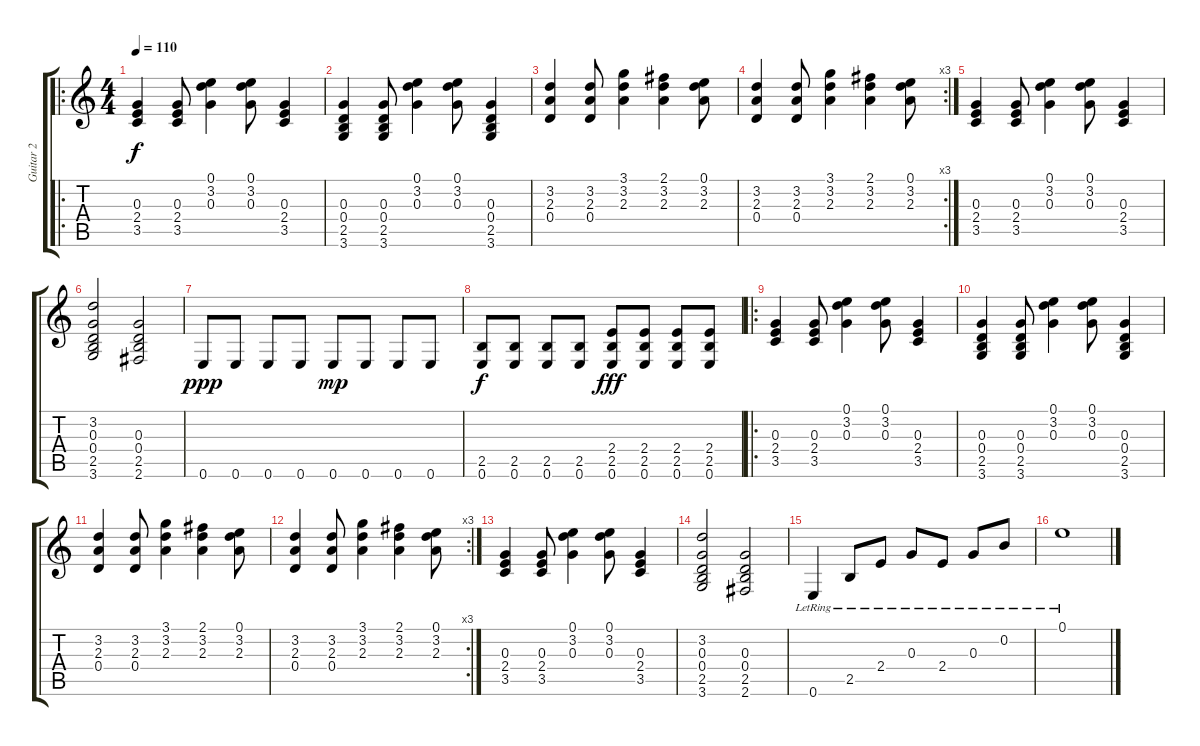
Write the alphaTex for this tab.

\track ("Guitar 2" "Guitar 2") {instrument acousticguitarnylon}
\staff {score tabs}
\tuning (E4 B3 G3 D3 A2 E2) {hide}
\ro
\ts (4 4)
\tempo 110
\clef g2
\ks c
(0.3 2.4 3.5).4{dy f} (0.3 2.4 3.5).8 (0.1 3.2 0.3).4 (0.1 3.2 0.3).8 (0.3 2.4 3.5).4 |
(0.3 0.4 2.5 3.6).4 (0.3 0.4 2.5 3.6).8 (0.1 3.2 0.3).4 (0.1 3.2 0.3).8 (0.3 0.4 2.5 3.6).4 |
(3.2 2.3 0.4).4 (3.2 2.3 0.4).8 (3.1 3.2 2.3).4 (2.1 3.2 2.3).4 (0.1 3.2 2.3).8 |
\rc 3
(3.2 2.3 0.4).4 (3.2 2.3 0.4).8 (3.1 3.2 2.3).4 (2.1 3.2 2.3).4 (0.1 3.2 2.3).8 |
(0.3 2.4 3.5).4 (0.3 2.4 3.5).8 (0.1 3.2 0.3).4 (0.1 3.2 0.3).8 (0.3 2.4 3.5).4 |
(3.2 0.3 0.4 2.5 3.6).2 (0.3 0.4 2.5 2.6).2 |
0.6.8{dy ppp} 0.6.8 0.6.8 0.6.8 0.6.8{dy mp} 0.6.8 0.6.8 0.6.8 |
(2.5 0.6).8{dy f} (2.5 0.6).8 (2.5 0.6).8 (2.5 0.6).8 (2.4 2.5 0.6).8{dy fff} (2.4 2.5 0.6).8 (2.4 2.5 0.6).8 (2.4 2.5 0.6).8 |
\ro
(0.3 2.4 3.5).4 (0.3 2.4 3.5).8 (0.1 3.2 0.3).4 (0.1 3.2 0.3).8 (0.3 2.4 3.5).4 |
(0.3 0.4 2.5 3.6).4 (0.3 0.4 2.5 3.6).8 (0.1 3.2 0.3).4 (0.1 3.2 0.3).8 (0.3 0.4 2.5 3.6).4 |
(3.2 2.3 0.4).4 (3.2 2.3 0.4).8 (3.1 3.2 2.3).4 (2.1 3.2 2.3).4 (0.1 3.2 2.3).8 |
\rc 3
(3.2 2.3 0.4).4 (3.2 2.3 0.4).8 (3.1 3.2 2.3).4 (2.1 3.2 2.3).4 (0.1 3.2 2.3).8 |
(0.3 2.4 3.5).4 (0.3 2.4 3.5).8 (0.1 3.2 0.3).4 (0.1 3.2 0.3).8 (0.3 2.4 3.5).4 |
(3.2 0.3 0.4 2.5 3.6).2 (0.3 0.4 2.5 2.6).2 |
0.6{lr}.4 2.5{lr}.8 2.4{lr}.8 0.3{lr}.8 2.4{lr}.8 0.3{lr}.8 0.2{lr}.8 |
0.1{lr}.1
